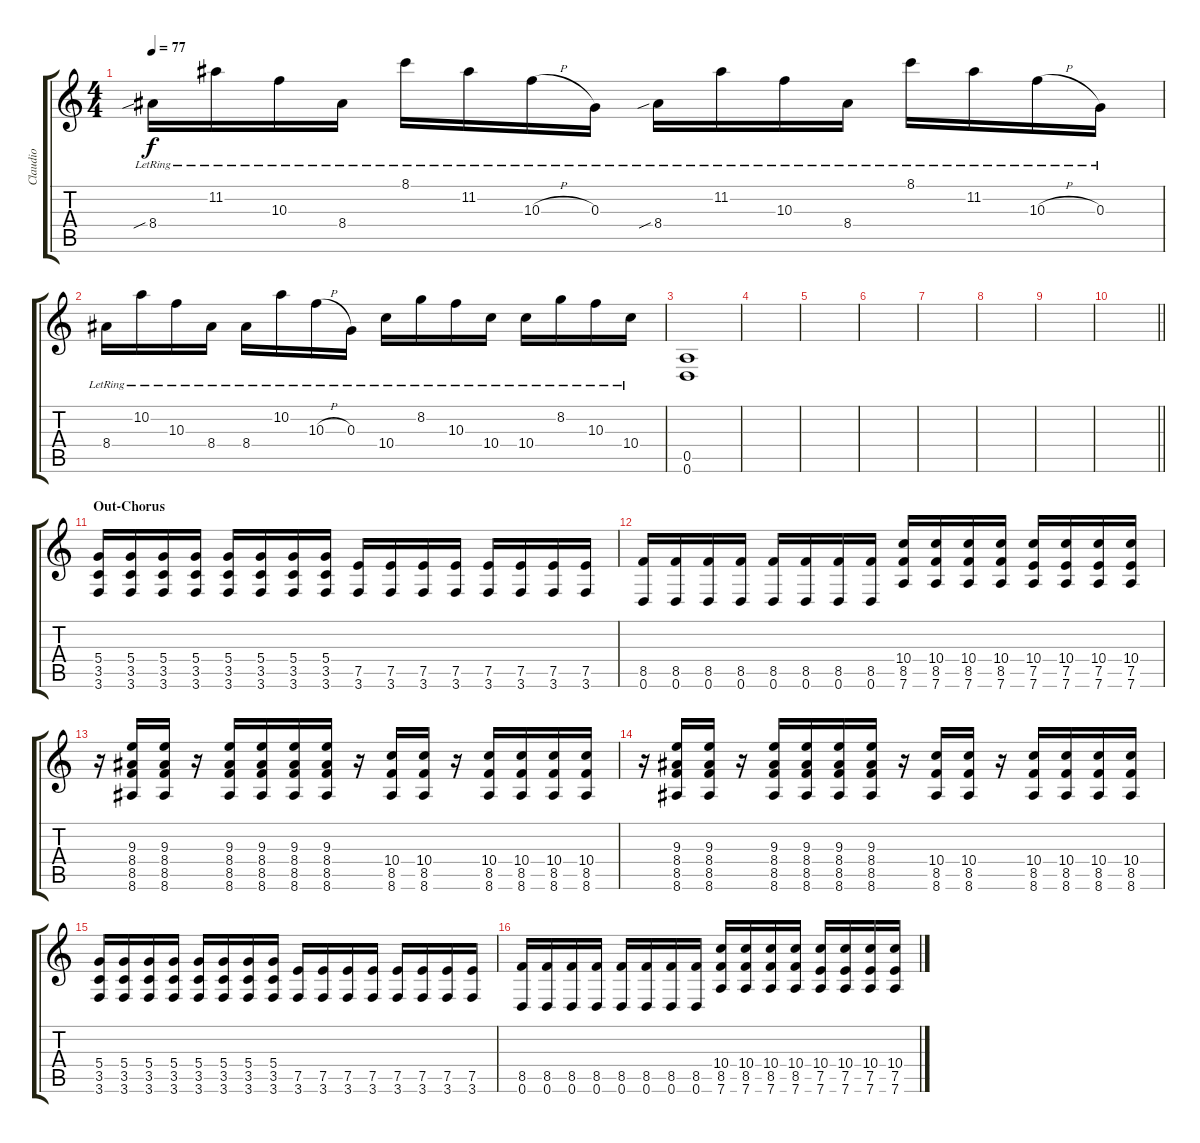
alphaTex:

\track ("Claudio" "Claudio") {instrument distortionguitar}
\staff {score tabs}
\tuning (E4 B3 G3 D3 A2 D2) {hide}
\ts (4 4)
\tempo 77
\clef g2
\ks c
8.4{sib lr}.16{dy f} 11.2{lr}.16 10.3{lr}.16 8.4{lr}.16 8.1{lr}.16 11.2{lr}.16 10.3{h lr}.16 0.3{lr}.16 8.4{sib lr}.16 11.2{lr}.16 10.3{lr}.16 8.4{lr}.16 8.1{lr}.16 11.2{lr}.16 10.3{h lr}.16 0.3{lr}.16 |
8.4{lr}.16 10.2{lr}.16 10.3{lr}.16 8.4{lr}.16 8.4{lr}.16 10.2{lr}.16 10.3{h lr}.16 0.3{lr}.16 10.4{lr}.16 8.2{lr}.16 10.3{lr}.16 10.4{lr}.16 10.4{lr}.16 8.2{lr}.16 10.3{lr}.16 10.4{lr}.16 |
(0.5 0.6).1 |
|
|
|
|
|
|
\barLineRight lightlight
|
\section ("" "Out-Chorus")
(5.4 3.5 3.6).16 (5.4 3.5 3.6).16 (5.4 3.5 3.6).16 (5.4 3.5 3.6).16 (5.4 3.5 3.6).16 (5.4 3.5 3.6).16 (5.4 3.5 3.6).16 (5.4 3.5 3.6).16 (7.5 3.6).16 (7.5 3.6).16 (7.5 3.6).16 (7.5 3.6).16 (7.5 3.6).16 (7.5 3.6).16 (7.5 3.6).16 (7.5 3.6).16 |
(8.5 0.6).16 (8.5 0.6).16 (8.5 0.6).16 (8.5 0.6).16 (8.5 0.6).16 (8.5 0.6).16 (8.5 0.6).16 (8.5 0.6).16 (10.4 8.5 7.6).16 (10.4 8.5 7.6).16 (10.4 8.5 7.6).16 (10.4 8.5 7.6).16 (10.4 7.5 7.6).16 (10.4 7.5 7.6).16 (10.4 7.5 7.6).16 (10.4 7.5 7.6).16 |
r.16 (9.3 8.4 8.5 8.6).16 (9.3 8.4 8.5 8.6).16 r.16 (9.3 8.4 8.5 8.6).16 (9.3 8.4 8.5 8.6).16 (9.3 8.4 8.5 8.6).16 (9.3 8.4 8.5 8.6).16 r.16 (10.4 8.5 8.6).16 (10.4 8.5 8.6).16 r.16 (10.4 8.5 8.6).16 (10.4 8.5 8.6).16 (10.4 8.5 8.6).16 (10.4 8.5 8.6).16 |
r.16 (9.3 8.4 8.5 8.6).16 (9.3 8.4 8.5 8.6).16 r.16 (9.3 8.4 8.5 8.6).16 (9.3 8.4 8.5 8.6).16 (9.3 8.4 8.5 8.6).16 (9.3 8.4 8.5 8.6).16 r.16 (10.4 8.5 8.6).16 (10.4 8.5 8.6).16 r.16 (10.4 8.5 8.6).16 (10.4 8.5 8.6).16 (10.4 8.5 8.6).16 (10.4 8.5 8.6).16 |
(5.4 3.5 3.6).16 (5.4 3.5 3.6).16 (5.4 3.5 3.6).16 (5.4 3.5 3.6).16 (5.4 3.5 3.6).16 (5.4 3.5 3.6).16 (5.4 3.5 3.6).16 (5.4 3.5 3.6).16 (7.5 3.6).16 (7.5 3.6).16 (7.5 3.6).16 (7.5 3.6).16 (7.5 3.6).16 (7.5 3.6).16 (7.5 3.6).16 (7.5 3.6).16 |
(8.5 0.6).16 (8.5 0.6).16 (8.5 0.6).16 (8.5 0.6).16 (8.5 0.6).16 (8.5 0.6).16 (8.5 0.6).16 (8.5 0.6).16 (10.4 8.5 7.6).16 (10.4 8.5 7.6).16 (10.4 8.5 7.6).16 (10.4 8.5 7.6).16 (10.4 7.5 7.6).16 (10.4 7.5 7.6).16 (10.4 7.5 7.6).16 (10.4 7.5 7.6).16
